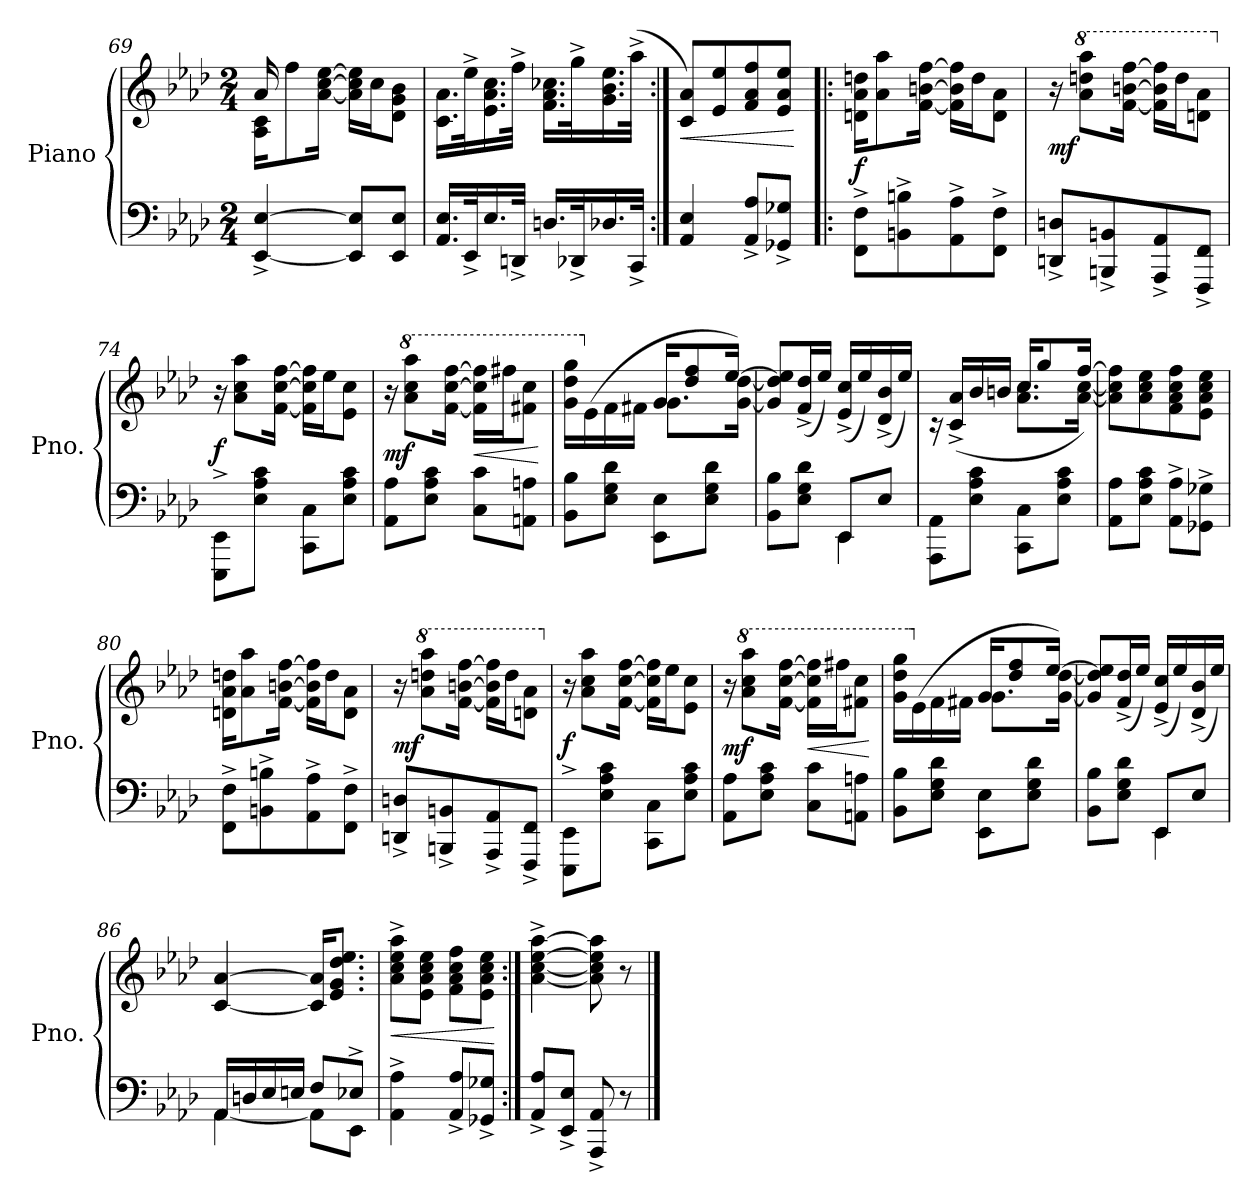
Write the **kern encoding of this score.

**kern	**kern	**dynam
*part1	*part1	*part1
*staff2	*staff1	*staff1/2
*I"Piano	*	*
*I'Pno.	*	*
!!LO:LB:g=z
*clefF4	*clefG2	*
*k[b-e-a-d-]	*k[b-e-a-d-]	*
*M2/4	*M2/4	*
=69	=69	=69
*	*^	*
[4EE-/^ [4E-/^	16A-\ 16c\KL	16a-/	.
.	8ff\	4..ryy	.
.	[16a-\ [16cc\ [16ee-\Jk	.	.
8EE-/] 8E-/]L	16a-\] 16cc\] 16ee-\]LL	.	.
.	16cc\J	.	.
8EE-/ 8E-/J	8d-\ 8g\ 8b-\J	.	.
*	*v	*v	*
=70	=70	=70
16.AA-/ 16.E-/LL	16.c\ 16.a-\LL	.
32EE-^/K	32ee-^\K	.
16.E-/	16.e-\ 16.a-\ 16.cc\	.
32DDn^/JJk	32ff^\JJk	.
16.Dn/LL	16.f\ 16.a-\ 16.cc-X\LL	.
32DD-X^/K	32gg^\K	.
16.D-X/	16.g\ 16.b-\ 16.ee-\	.
32CC^/JJk	(>32aa-^\JJk	.
=71:|!	=71:|!	=71:|!
!	!	!LO:HP:b
4AA-/ 4E-/	8c/ 8a-/L)	<
.	8e-/ 8ee-/	.
8AA-/^ 8A-/^L	8f/ 8a-/ 8ff/	.
8GG-X/^ 8G-X/^J	8e-/ 8a-/ 8ee-/J	.
.	.	[
=72!|:	=72!|:	=72!|:
!	!	!LO:DY:b
8FF\^ 8F\^L	16dn\ 16a-\ 16ddn\KL	f
.	8a-\ 8aa-\	.
8BBn\^ 8Bn\^	.	.
.	[16f\ [16bn\ [16ff\Jk	.
8AA-\^ 8A-\^	16f\] 16b\] 16ff\]LL	.
.	16dd\J	.
8FF\^ 8F\^J	8d\ 8a-\J	.
=73	=73	=73
!	!	!LO:DY:b
8DDn/^ 8Dn/^L	16r	mf
*	*8va	*
.	8aa-\ 8dddn\ 8aaa-\L	.
8BBBn/^ 8BBn/^	.	.
.	[16ff\ [16bbn\ [16fff\Jk	.
8AAA-/^ 8AA-/^	16ff\] 16bb\] 16fff\]LL	.
.	16ddd\J	.
8FFF/^ 8FF/^J	8ddn\ 8aa-\J	.
!!LO:LB:g=z
=74	=74	=74
*	*X8va	*
!	!	!LO:DY:b
8EEE-\^ 8EE-\^L	16r	f
.	8a-\ 8cc\ 8aa-\L	.
8E-\ 8A-\ 8c\J	.	.
.	[16f\ [16cc\ [16ff\Jk	.
8CC\ 8C\L	16f\] 16cc\] 16ff\]LL	.
.	16ee-\J	.
8E-\ 8A-\ 8c\J	8e-\ 8cc\J	.
=75	=75	=75
!	!	!LO:DY:b
8AA-\ 8A-\L	16r	mf
*	*8va	*
.	8aa-\ 8ccc\ 8aaa-\L	.
8E-\ 8A-\ 8c\J	.	.
.	[16ff\ [16ccc\ [16fff\Jk	.
!	!	!LO:HP:b
8C\ 8c\L	16ff\] 16ccc\] 16fff\]LL	<
.	16fff#X\J	.
8AAn\ 8An\J	8ff#X\ 8ccc\J	.
.	.	[
=76	=76	=76
*	*^	*
8BB-\ 8B-\L	16gg\ 16ddd-\ 16ggg\LL	4ryy	.
*	*X8va	*	*
.	(>16e-\	.	.
8E-\ 8G\ 8d-\J	16f\	.	.
.	16f#X\JJ	.	.
8EE-\ 8E-\L	16g/KL	8.g\L	.
.	8dd-/ 8ff/	.	.
8E-\ 8G\ 8d-\J	.	.	.
.	[16ee-/Jk)	[16g\ [16dd-\Jk	.
*	*v	*v	*
=77	=77	=77
*^	*	*
8BB-\ 8B-\L	4ryy	8g/] 8dd-/] 8ee-/]L	.
8E-\ 8G\ 8d-\J	.	(<16f/^ 16dd-/^L	.
.	.	16ee-/JJ)	.
8EE-/L	4EE-\	(<16e-/^ 16cc/^LL	.
.	.	16ee-/)	.
8E-/J	.	(<16d-/^ 16b-/^	.
.	.	16ee-/JJ)	.
*v	*v	*	*
=78	=78	=78
*	*^	*
8AAA-\ 8AA-\L	16rc	4ryy	.
.	(>16c/^ 16a-/^LL	.	.
8E-\ 8A-\ 8c\J	16b-/	.	.
.	16bn/JJ	.	.
8CC\ 8C\L	16cc/KL	8.a-\ 8.cc\L	.
.	8gg/	.	.
8E-\ 8A-\ 8c\J	.	.	.
.	[16ff/Jk)	[16a-\ [16cc\Jk	.
*	*v	*v	*
!!LO:LB:g=z
=79	=79	=79
8AA-\ 8A-\L	8a-\] 8cc\] 8ff\]L	.
8E-\ 8A-\ 8c\J	8a-\ 8cc\ 8ee-\	.
8AA-\^ 8A-\^L	8f\ 8a-\ 8cc\ 8ff\	.
8GG-X\^ 8G-X\^J	8e-\ 8a-\ 8cc\ 8ee-\J	.
=80	=80	=80
8FF\^ 8F\^L	16dn\ 16a-\ 16ddn\KL	.
.	8a-\ 8aa-\	.
8BBn\^ 8Bn\^	.	.
.	[16f\ [16bn\ [16ff\Jk	.
8AA-\^ 8A-\^	16f\] 16b\] 16ff\]LL	.
.	16dd\J	.
8FF\^ 8F\^J	8d\ 8a-\J	.
=81	=81	=81
!	!	!LO:DY:b
8DDn/^ 8Dn/^L	16r	mf
*	*8va	*
.	8aa-\ 8dddn\ 8aaa-\L	.
8BBBn/^ 8BBn/^	.	.
.	[16ff\ [16bbn\ [16fff\Jk	.
8AAA-/^ 8AA-/^	16ff\] 16bb\] 16fff\]LL	.
.	16ddd\J	.
8FFF/^ 8FF/^J	8ddn\ 8aa-\J	.
=82	=82	=82
*	*X8va	*
!	!	!LO:DY:b
8EEE-\^ 8EE-\^L	16r	f
.	8a-\ 8cc\ 8aa-\L	.
8E-\ 8A-\ 8c\J	.	.
.	[16f\ [16cc\ [16ff\Jk	.
8CC\ 8C\L	16f\] 16cc\] 16ff\]LL	.
.	16ee-\J	.
8E-\ 8A-\ 8c\J	8e-\ 8cc\J	.
=83	=83	=83
!	!	!LO:DY:b
8AA-\ 8A-\L	16r	mf
*	*8va	*
.	8aa-\ 8ccc\ 8aaa-\L	.
8E-\ 8A-\ 8c\J	.	.
.	[16ff\ [16ccc\ [16fff\Jk	.
!	!	!LO:HP:b
8C\ 8c\L	16ff\] 16ccc\] 16fff\]LL	<
.	16fff#X\J	.
8AAn\ 8An\J	8ff#X\ 8ccc\J	.
.	.	[
!!LO:LB:g=z
=84	=84	=84
*	*^	*
8BB-\ 8B-\L	16gg\ 16ddd-\ 16ggg\LL	4ryy	.
*	*X8va	*	*
.	(>16e-\	.	.
8E-\ 8G\ 8d-\J	16f\	.	.
.	16f#X\JJ	.	.
8EE-\ 8E-\L	16g/KL	8.g\L	.
.	8dd-/ 8ff/	.	.
8E-\ 8G\ 8d-\J	.	.	.
.	[16ee-/Jk)	[16g\ [16dd-\Jk	.
*	*v	*v	*
=85	=85	=85
*^	*	*
8BB-\ 8B-\L	4ryy	8g/] 8dd-/] 8ee-/]L	.
8E-\ 8G\ 8d-\J	.	(<16f/^ 16dd-/^L	.
.	.	16ee-/JJ)	.
8EE-/L	4EE-\	(<16e-/^ 16cc/^LL	.
.	.	16ee-/)	.
8E-/J	.	(<16d-/^ 16b-/^	.
.	.	16ee-/JJ)	.
=86	=86	=86	=86
16AA-/LL	[4AA-\	[4c/ [4a-/	.
16Dn/	.	.	.
16E-/	.	.	.
16En/JJ	.	.	.
8F/L	8AA-\L]	16c/] 16a-/]KL	.
.	.	8.e-/ 8.g/ 8.dd-/ 8.ee-/J	.
8E-X^/J	8EE-\J	.	.
=87	=87	=87	=87
!	!	!	!LO:HP:b
*v	*v	*	*
4AA-\^ 4A-\^	8a-\^ 8cc\^ 8ee-\^ 8aa-\^L	<
.	8e-\ 8a-\ 8cc\ 8ee-\J	.
8AA-/^ 8A-/^L	8f\ 8a-\ 8cc\ 8ff\L	.
8GG-X/^ 8G-X/^J	8e-\ 8a-\ 8cc\ 8ee-\J	.
.	.	[
=88:|!	=88:|!	=88:|!
8AA-/^ 8A-/^L	[4a-\^ [4cc\^ [4ee-\^ [4aa-\^	.
8EE-/^ 8E-/^J	.	.
8AAA-/^ 8AA-/^	8a-\] 8cc\] 8ee-\] 8aa-\]	.
8r	8r	.
==	==	==
*-	*-	*-
